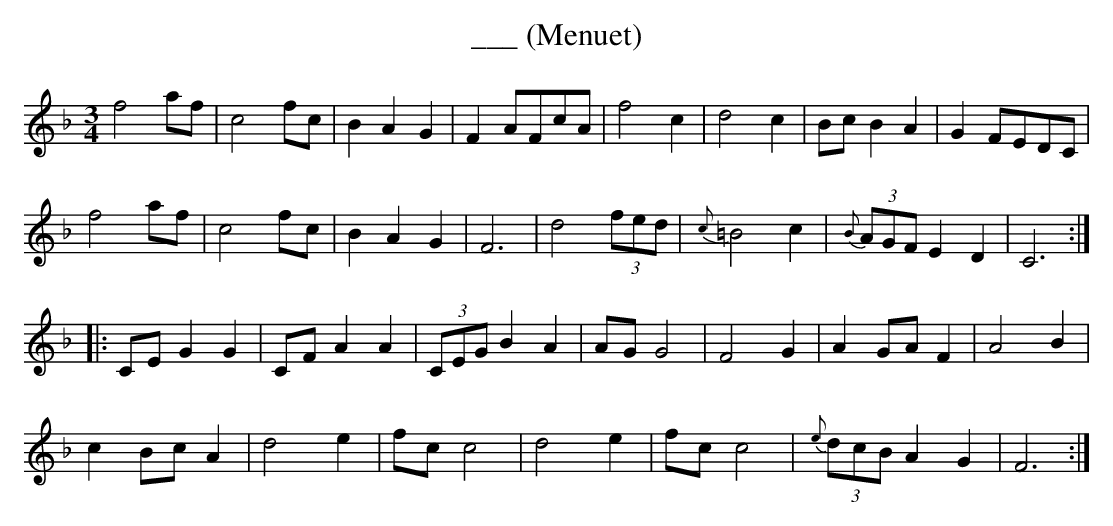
X:1
T:___ (Menuet)
K:Fmaj
M:3/4
L:1/8
f4 af|c4 fc|B2 A2 G2|F2 AFcA|f4 c2|d4 c2|Bc B2 A2|G2 FEDC|
f4 af|c4 fc|B2 A2 G2|F6|d4 (3fed|{c}=B4 c2|{B}(3AGF E2 D2|C6:|
|:CE G2 G2|CF A2 A2|(3CEG B2 A2|AG G4|F4 G2|A2 GA F2|A4 B2|
c2 Bc A2|d4 e2|fc c4|d4 e2|fc c4|{e}(3dcB A2 G2|F6:|]
